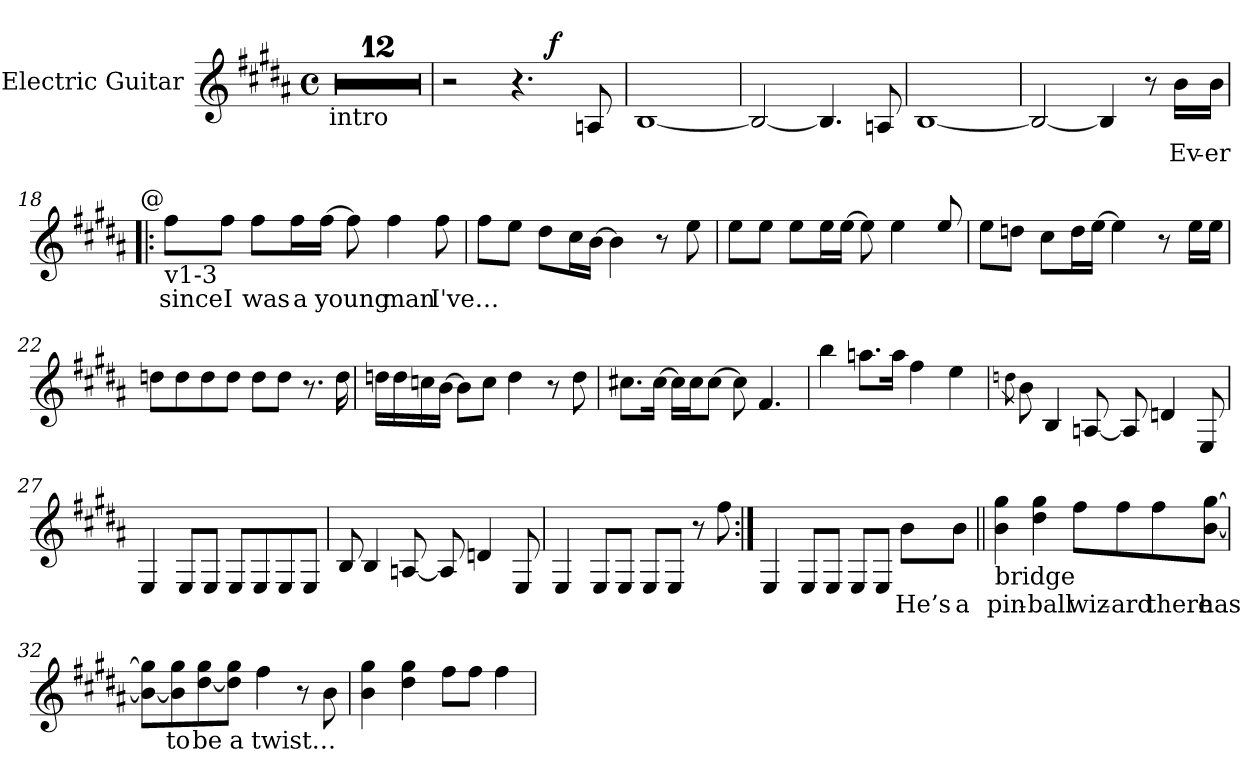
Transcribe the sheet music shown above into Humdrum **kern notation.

**kern	**text	**dynam
*part1	*part1	*part1
*staff1	*staff1	*staff1
*I"Electric Guitar	*	*
*I'E. Gtr.	*	*
!!LO:PB:g=z
*clefG2	*	*
*ITrd7c12	*	*
*k[f#c#g#d#a#]	*	*
*B:	*	*
*M4/4	*	*
*met(c)	*	*
*MM134	*	*
=1	=1	=1
!LO:TX:b:t=intro	!	!
1r	.	.
=2	=2	=2
1r	.	.
=3	=3	=3
1r	.	.
=4	=4	=4
1r	.	.
=5	=5	=5
1r	.	.
!!LO:LB:g=z
=6	=6	=6
1r	.	.
=7	=7	=7
1r	.	.
=8	=8	=8
1r	.	.
=9	=9	=9
1r	.	.
!!LO:LB:g=z
=10	=10	=10
1r	.	.
=11	=11	=11
1r	.	.
=12	=12	=12
1r	.	.
=13	=13	=13
*^	*	*
2r	2ryy	.	.
4.r	8.ryy	.	.
.	4ryy	.	f
8AAni/	.	.	.
.	16ryy	.	.
*v	*v	*	*
!!LO:LB:g=z
=14	=14	=14
[<1BBi	.	.
=15	=15	=15
2BBi/_<	.	.
4.BBi/]	.	.
8AAni/	.	.
=16	=16	=16
[<1BBi	.	.
=17	=17	=17
2BBi/_<	.	.
4BBi/]	.	.
8r	.	.
!	!LO:LY:b:color=#0055FF	!
16Bi\LL	Ev-	.
!	!LO:LY:b:color=#0055FF	!
16Bi\JJ	-er	.
!!LO:LB:g=z
=18!|:	=18!|:	=18!|:
!LO:TX:b:t=v1-3	!	!
!LO:TX:a:rj:t=@	!	!
!	!LO:LY:b:color=#0055FF	!
8f#i\L	since	.
!	!LO:LY:b:color=#0055FF	!
8f#i\J	I	.
!	!LO:LY:b:color=#0055FF	!
8f#i\L	was	.
!	!LO:LY:b:color=#0055FF	!
16f#i\L	a	.
!	!LO:LY:b:color=#0055FF	!
[>16f#i\JJ	young	.
8f#i\]	.	.
!	!LO:LY:b:color=#0055FF	!
4f#i\	man	.
!	!LO:LY:b:color=#0055FF	!
8f#i\	I've…	.
=19	=19	=19
8f#i\L	.	.
8ei\J	.	.
8d#i\L	.	.
16c#i\L	.	.
[>16Bi\JJ	.	.
4Bi\]	.	.
8r	.	.
8ei\	.	.
=20	=20	=20
8ei\L	.	.
8ei\J	.	.
8ei\L	.	.
16ei\L	.	.
[>16ei\JJ	.	.
8ei\]	.	.
4ei\	.	.
8ei/	.	.
=21	=21	=21
8ei\L	.	.
8dni\J	.	.
8c#i\L	.	.
16di\L	.	.
[>16ei\JJ	.	.
4ei\]	.	.
8r	.	.
16ei\LL	.	.
16ei\JJ	.	.
!!LO:LB:g=z
=22	=22	=22
8dni\L	.	.
8di\	.	.
8di\	.	.
8di\J	.	.
8di\L	.	.
8di\J	.	.
8.r	.	.
16di\	.	.
=23	=23	=23
16dni\LL	.	.
16di\	.	.
16cni\	.	.
[>16Bi\JJ	.	.
8Bi\L]	.	.
8ci\J	.	.
4di\	.	.
8r	.	.
8di\	.	.
=24	=24	=24
8.c#Xi\L	.	.
[>16c#i\Jk	.	.
16c#i\LL]	.	.
16c#i\J	.	.
[>8c#i\J	.	.
8c#i\]	.	.
4.F#i/	.	.
=25	=25	=25
4bi\	.	.
8.ani\L	.	.
16ai\Jk	.	.
4f#i\	.	.
4ei\	.	.
!!LO:LB:g=z
=26	=26	=26
8qdni\	.	.
8Bi\	.	.
4BBi/	.	.
[<8AAni/	.	.
8AAi/]	.	.
4Dni/	.	.
8EEi/	.	.
=27	=27	=27
4EEi/	.	.
8EEi/L	.	.
8EEi/J	.	.
8EEi/L	.	.
8EEi/	.	.
8EEi/	.	.
8EEi/J	.	.
=28	=28	=28
8BBi/	.	.
4BBi/	.	.
[<8AAni/	.	.
8AAi/]	.	.
4Dni/	.	.
8EEi/	.	.
=29	=29	=29
4EEi/	.	.
8EEi/L	.	.
8EEi/J	.	.
8EEi/L	.	.
8EEi/J	.	.
8r	.	.
8f#i\	.	.
=30:|!	=30:|!	=30:|!
4EEi/	.	.
8EEi/L	.	.
8EEi/J	.	.
8EEi/L	.	.
8EEi/J	.	.
!	!LO:LY:b:color=#0055FF	!
8Bi\L	He’s	.
!	!LO:LY:b:color=#0055FF	!
8Bi\J	a	.
!!LO:LB:g=z
=31||	=31||	=31||
!LO:TX:b:t=bridge	!	!
!	!LO:LY:b:color=#0055FF	!
4Bi\ 4g#i	pin-	.
!	!LO:LY:b:color=#0055FF	!
4d#i\ 4g#i	-ball	.
!	!LO:LY:b:color=#0055FF	!
8f#i\L	wiz-	.
!	!LO:LY:b:color=#0055FF	!
8f#i\	-ard	.
!	!LO:LY:b:color=#0055FF	!
8f#i\	there	.
!	!LO:LY:b:color=#0055FF	!
[<8Bi\ [>8g#iJ	has	.
=32	=32	=32
8Bi\_< 8g#i]L	.	.
!	!LO:LY:b:color=#0055FF	!
8Bi\] 8g#i	to	.
!	!LO:LY:b:color=#0055FF	!
[<8d#i\ 8g#i	be	.
!	!LO:LY:b:color=#0055FF	!
8d#i\] 8g#iJ	a	.
!	!LO:LY:b:color=#0055FF	!
4f#i\	twist…	.
8r	.	.
8Bi\	.	.
=33	=33	=33
4Bi\ 4g#i	.	.
4d#i\ 4g#i	.	.
8f#i\L	.	.
8f#i\J	.	.
4f#i\	.	.
=	=	=
*-	*-	*-
